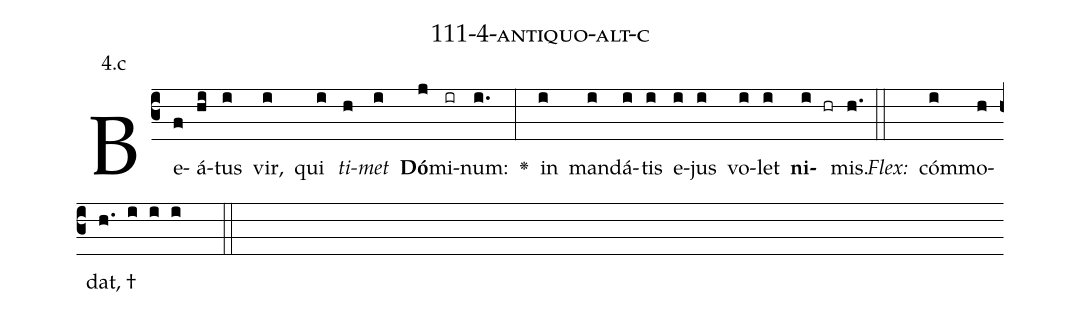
name: 111-4-antiquo-alt-c;
annotation: 4.c;
%%
(c3)Be(f)á(hi)tus(i) vir,(i) qui(i) <i>ti</i>(h)<i>met</i>(i) <b>Dó</b>(j)mi(ir)num:(i.) <v>\greheightstar</v>(:) in(i) man(i)dá(i)tis(i) e(i)jus(i) vo(i)let(i) <b>ni</b>(i hr)mis.(h.) (::)
<i>Flex:</i>()  cóm(i)mo(h)dat, †(h. i i i  ::)

%E(i) u(i) o(i) u(i) a(i) e.(h.) (::)
